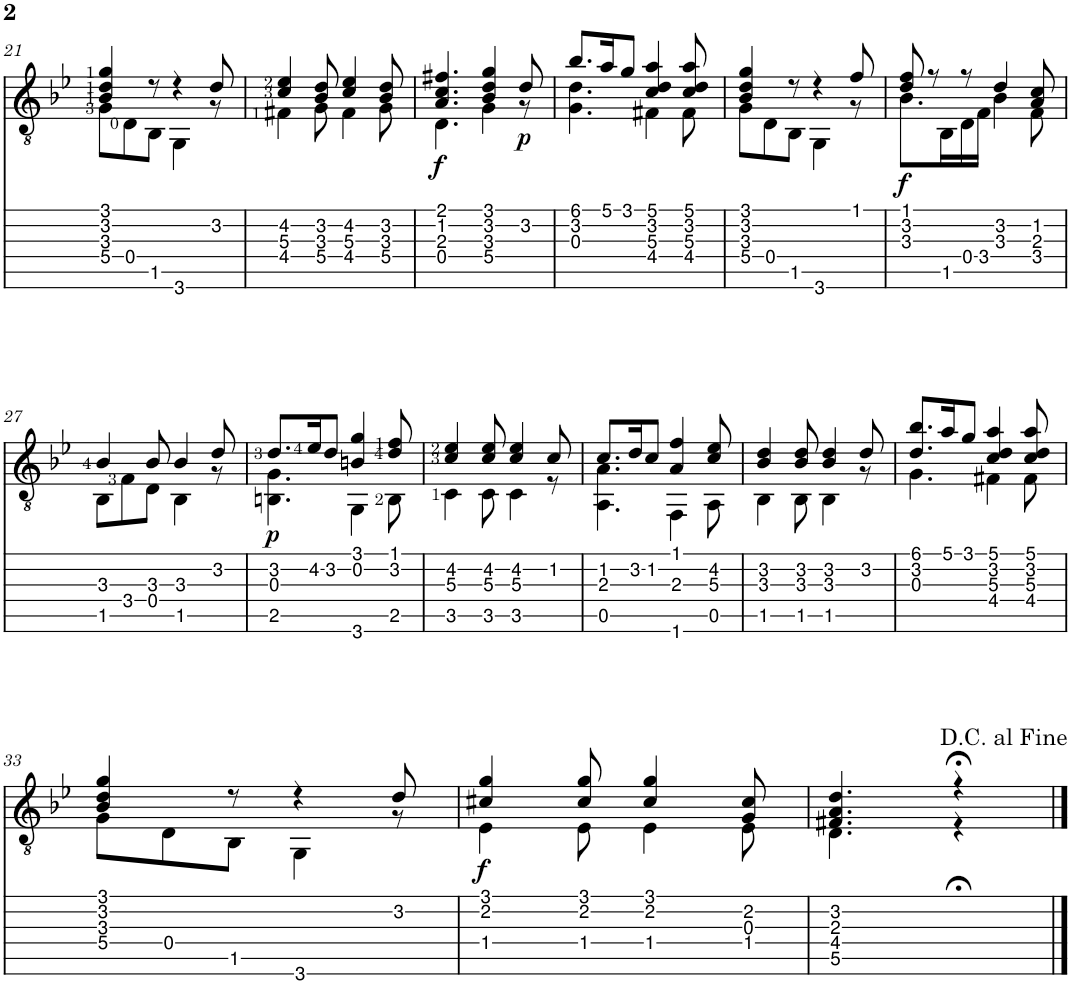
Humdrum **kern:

**kern	**kern	**dynam
*part1	*part1	*part1
*staff2	*staff1	*staff1/2
*I"Classical Guitar	*	*
!!LO:PB:g=z
*	*clefGv2	*
*k[b-e-]	*k[b-e-]	*
*g:	*g:	*
*M6/8	*M6/8	*
=21	=21	=21
*^	*^	*
4B- 4d 4g	8GL	4B-/ 4d/ 4g/	8G\L	.
.	8D	.	8D\	.
8r	8BB-J	8r	8BB-\J	.
4r	4GG	4r	4GG\	.
8d	8r	8d/	8r	.
=22	=22	=22	=22	=22
4c 4e-	4F#X	4c/ 4e-/	4F#X\	.
8B- 8d	8G	8B-/ 8d/	8G\	.
4c 4e-	4F#	4c/ 4e-/	4F#\	.
8B- 8d	8G	8B-/ 8d/	8G\	.
=23	=23	=23	=23	=23
!	!	!	!	!LO:DY:b
4.A 4.c 4.f#X	4.D	4.A/ 4.c/ 4.f#X/	4.D\	f
4B- 4d 4g	4G	4B-/ 4d/ 4g/	4G\	.
!	!	!	!	!LO:DY:b
8d	8r	8d/	8r	p
=24	=24	=24	=24	=24
8.b-L	4.G 4.d	8.b-/L	4.G\ 4.d\	.
16aK	.	16a/K	.	.
8gJ	.	8g/J	.	.
4c 4d 4a	4F#X	4c/ 4d/ 4a/	4F#X\	.
8c 8d 8a	8F#	8c/ 8d/ 8a/	8F#\	.
=25	=25	=25	=25	=25
4B- 4d 4g	8GL	4B-/ 4d/ 4g/	8G\L	.
.	8D	.	8D\	.
8r	8BB-J	8r	8BB-\J	.
4r	4GG	4r	4GG\	.
8f	8r	8f/	8r	.
=26	=26	=26	=26	=26
!	!	!	!	!LO:DY:b
8d 8f	8.B-L	8d/ 8f/	8.B-\L	f
8r	.	8r	.	.
.	16BB-L	.	16BB-\L	.
8r	16D	8r	16D\	.
.	16FJJ	.	16F\JJ	.
4d	4B-	4d/	4B-\	.
8A 8c	8F	8A/ 8c/	8F\	.
!!LO:LB:g=z	!!
=27	=27	=27	=27	=27
4B-	8BB-L	4B-/	8BB-\L	.
.	8F	.	8F\	.
8B-	8DJ	8B-/	8D\J	.
4B-	4BB-	4B-/	4BB-\	.
8d	8r	8d/	8r	.
=28	=28	=28	=28	=28
!	!	!	!	!LO:DY:b
8.dL	4.BBn 4.G	8.d/L	4.BBn\ 4.G\	p
16e-K	.	16e-/K	.	.
8dJ	.	8d/J	.	.
4Bn 4g	4GG	4Bn/ 4g/	4GG\	.
8d 8f	8BB	8d/ 8f/	8BB\	.
=29	=29	=29	=29	=29
4c 4e-	4C	4c/ 4e-/	4C\	.
8c 8e-	8C	8c/ 8e-/	8C\	.
4c 4e-	4C	4c/ 4e-/	4C\	.
8c	8r	8c/	8r	.
=30	=30	=30	=30	=30
8.cL	4.AA 4.A	8.c/L	4.AA\ 4.A\	.
16dK	.	16d/K	.	.
8cJ	.	8c/J	.	.
4A 4f	4FF	4A/ 4f/	4FF\	.
8c 8e-	8AA	8c/ 8e-/	8AA\	.
=31	=31	=31	=31	=31
4B- 4d	4BB-	4B-/ 4d/	4BB-\	.
8B- 8d	8BB-	8B-/ 8d/	8BB-\	.
4B- 4d	4BB-	4B-/ 4d/	4BB-\	.
8d	8r	8d/	8r	.
=32	=32	=32	=32	=32
8.d\ 8.b-\L	4.G	8.d/ 8.b-/L	4.G\	.
16aK	.	16a/K	.	.
8gJ	.	8g/J	.	.
4c 4d 4a	4F#X	4c/ 4d/ 4a/	4F#X\	.
8c 8d 8a	8F#	8c/ 8d/ 8a/	8F#\	.
!!LO:LB:g=z	!!
=33	=33	=33	=33	=33
4B- 4d 4g	8GL	4B-/ 4d/ 4g/	8G\L	.
.	8D	.	8D\	.
8r	8BB-J	8r	8BB-\J	.
4r	4GG	4r	4GG\	.
8d	8r	8d/	8r	.
=34	=34	=34	=34	=34
!	!	!	!	!LO:DY:b
4c#X 4g	4E-	4c#X/ 4g/	4E-\	f
8c# 8g	8E-	8c#/ 8g/	8E-\	.
4c# 4g	4E-	4c#/ 4g/	4E-\	.
8G 8c#	8E-	8G/ 8c#/	8E-\	.
=35	=35	=35	=35	=35
4.F#X 4.A 4.d	4.D	4.F#X/ 4.A/ 4.d/	4.D\	.
4r;<	4r	4r;<	4r	.
*v	*v	*	*	*
*	*v	*v	*
==	==	==
*-	*-	*-
